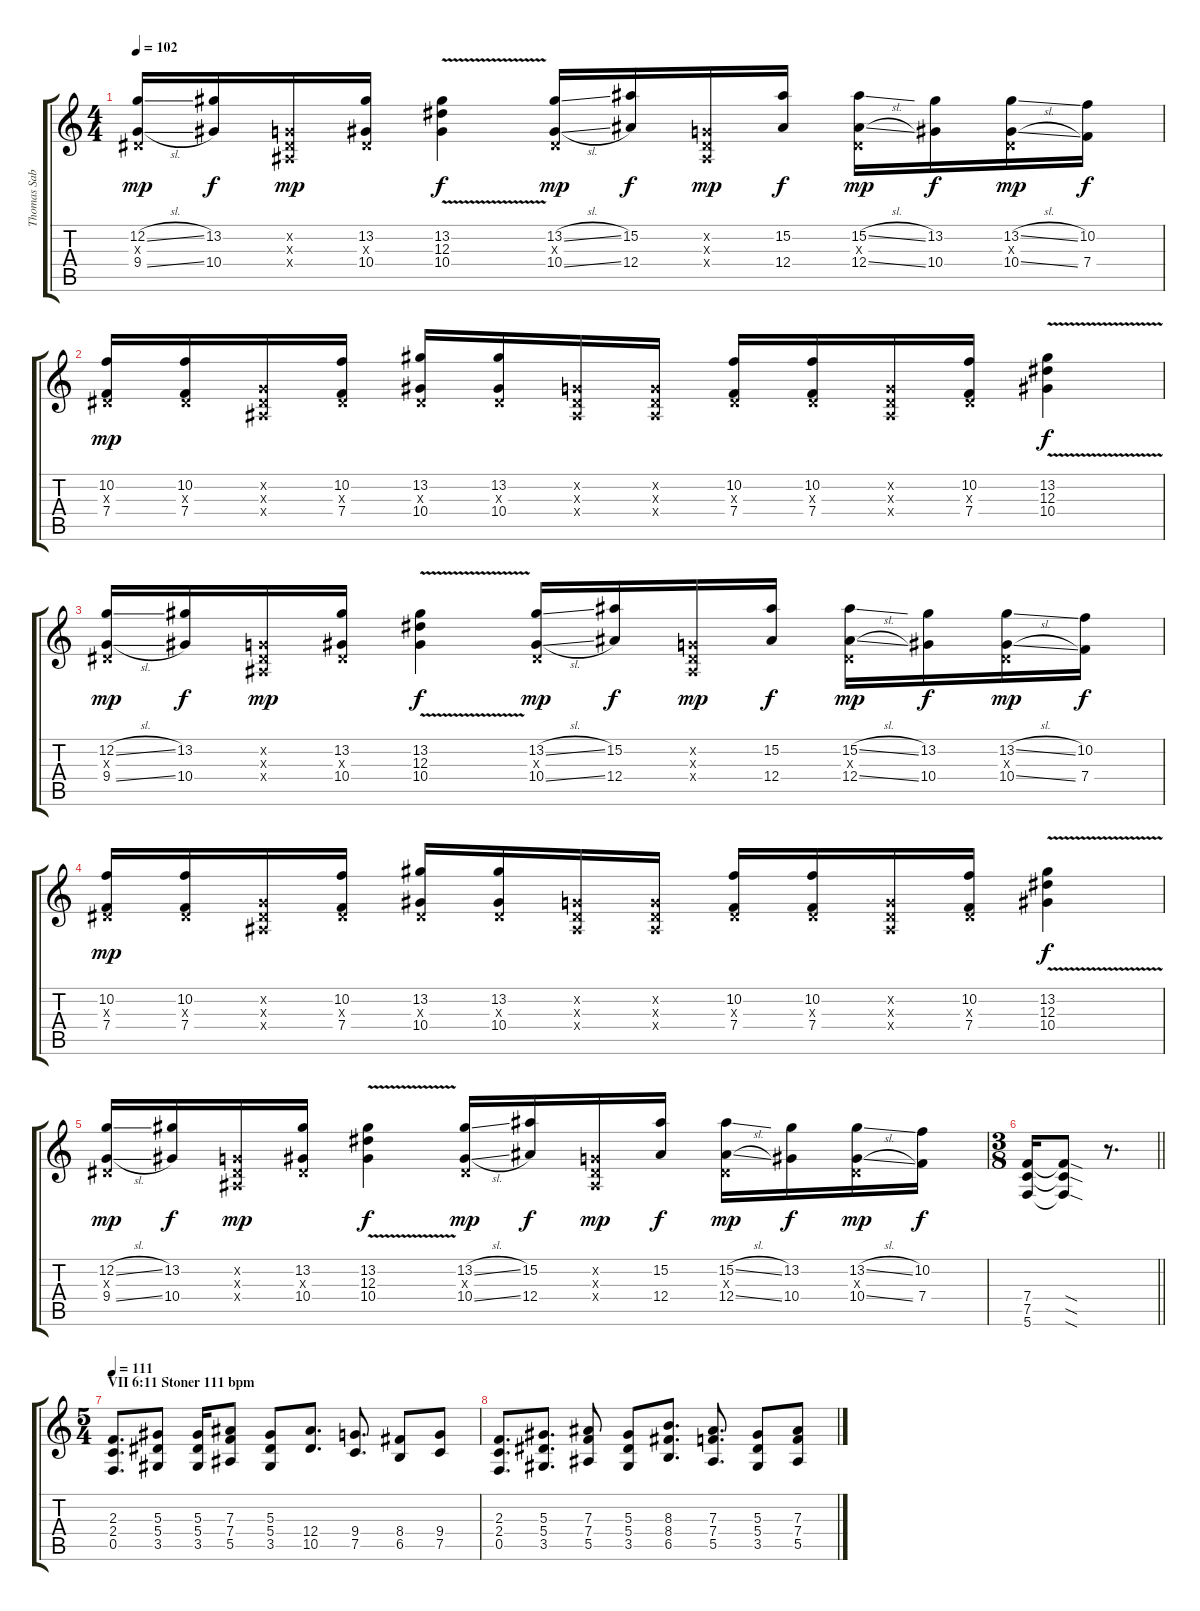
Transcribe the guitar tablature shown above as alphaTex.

\track ("Thomas Sabbathi (Guitar) C Tuning" "Thomas Sab") {instrument acousticguitarsteel}
\staff {score tabs}
\tuning (C4 G3 Eb3 Bb2 F2 C2) {hide}
\ts (4 4)
\tempo 102
\clef g2
\ks c
(12.2{sl} 0.3{x} 9.4{sl}).16{dy mp} (13.2 10.4).16{dy f} (0.2{x} 0.3{x} 0.4{x}).16{dy mp} (13.2 0.3{x} 10.4).16 (13.2{v} 12.3{v} 10.4{v}).4{dy f} (13.2{sl} 0.3{x} 10.4{sl}).16{dy mp} (15.2 12.4).16{dy f} (0.2{x} 0.3{x} 0.4{x}).16{dy mp} (15.2 12.4).16{dy f} (15.2{sl} 0.3{x} 12.4{sl}).16{dy mp} (13.2 10.4).16{dy f} (13.2{sl} 0.3{x} 10.4{sl}).16{dy mp} (10.2 7.4).16{dy f} |
(10.2 0.3{x} 7.4).16{dy mp} (10.2 0.3{x} 7.4).16 (0.2{x} 0.3{x} 0.4{x}).16 (10.2 0.3{x} 7.4).16 (13.2 0.3{x} 10.4).16 (13.2 0.3{x} 10.4).16 (0.2{x} 0.3{x} 0.4{x}).16 (0.2{x} 0.3{x} 0.4{x}).16 (10.2 0.3{x} 7.4).16 (10.2 0.3{x} 7.4).16 (0.2{x} 0.3{x} 0.4{x}).16 (10.2 0.3{x} 7.4).16 (13.2{v} 12.3{v} 10.4{v}).4{dy f} |
(12.2{sl} 0.3{x} 9.4{sl}).16{dy mp} (13.2 10.4).16{dy f} (0.2{x} 0.3{x} 0.4{x}).16{dy mp} (13.2 0.3{x} 10.4).16 (13.2{v} 12.3{v} 10.4{v}).4{dy f} (13.2{sl} 0.3{x} 10.4{sl}).16{dy mp} (15.2 12.4).16{dy f} (0.2{x} 0.3{x} 0.4{x}).16{dy mp} (15.2 12.4).16{dy f} (15.2{sl} 0.3{x} 12.4{sl}).16{dy mp} (13.2 10.4).16{dy f} (13.2{sl} 0.3{x} 10.4{sl}).16{dy mp} (10.2 7.4).16{dy f} |
(10.2 0.3{x} 7.4).16{dy mp} (10.2 0.3{x} 7.4).16 (0.2{x} 0.3{x} 0.4{x}).16 (10.2 0.3{x} 7.4).16 (13.2 0.3{x} 10.4).16 (13.2 0.3{x} 10.4).16 (0.2{x} 0.3{x} 0.4{x}).16 (0.2{x} 0.3{x} 0.4{x}).16 (10.2 0.3{x} 7.4).16 (10.2 0.3{x} 7.4).16 (0.2{x} 0.3{x} 0.4{x}).16 (10.2 0.3{x} 7.4).16 (13.2{v} 12.3{v} 10.4{v}).4{dy f} |
(12.2{sl} 0.3{x} 9.4{sl}).16{dy mp} (13.2 10.4).16{dy f} (0.2{x} 0.3{x} 0.4{x}).16{dy mp} (13.2 0.3{x} 10.4).16 (13.2{v} 12.3{v} 10.4{v}).4{dy f} (13.2{sl} 0.3{x} 10.4{sl}).16{dy mp} (15.2 12.4).16{dy f} (0.2{x} 0.3{x} 0.4{x}).16{dy mp} (15.2 12.4).16{dy f} (15.2{sl} 0.3{x} 12.4{sl}).16{dy mp} (13.2 10.4).16{dy f} (13.2{sl} 0.3{x} 10.4{sl}).16{dy mp} (10.2 7.4).16{dy f} |
\ts (3 8)
\barLineRight lightlight
(7.4 7.5 5.6).16 (7.4{sod t} 7.5{sod t} 5.6{sod t}).8 r.8{d} |
\ts (5 4)
\section ("" "VII 6:11 Stoner 111 bpm")
\tempo 111
(2.3 2.4 0.5).8{d} (5.3 5.4 3.5).8 (5.3 5.4 3.5).16 (7.3 7.4 5.5).8 (5.3 5.4 3.5).8 (12.4 10.5).8{d} (9.4 7.5).8{d} (8.4 6.5).8 (9.4 7.5).8 |
(2.3 2.4 0.5).8{d} (5.3 5.4 3.5).8{d} (7.3 7.4 5.5).8 (5.3 5.4 3.5).8 (8.3 8.4 6.5).8{d} (7.3 7.4 5.5).8{d} (5.3 5.4 3.5).8 (7.3 7.4 5.5).8
